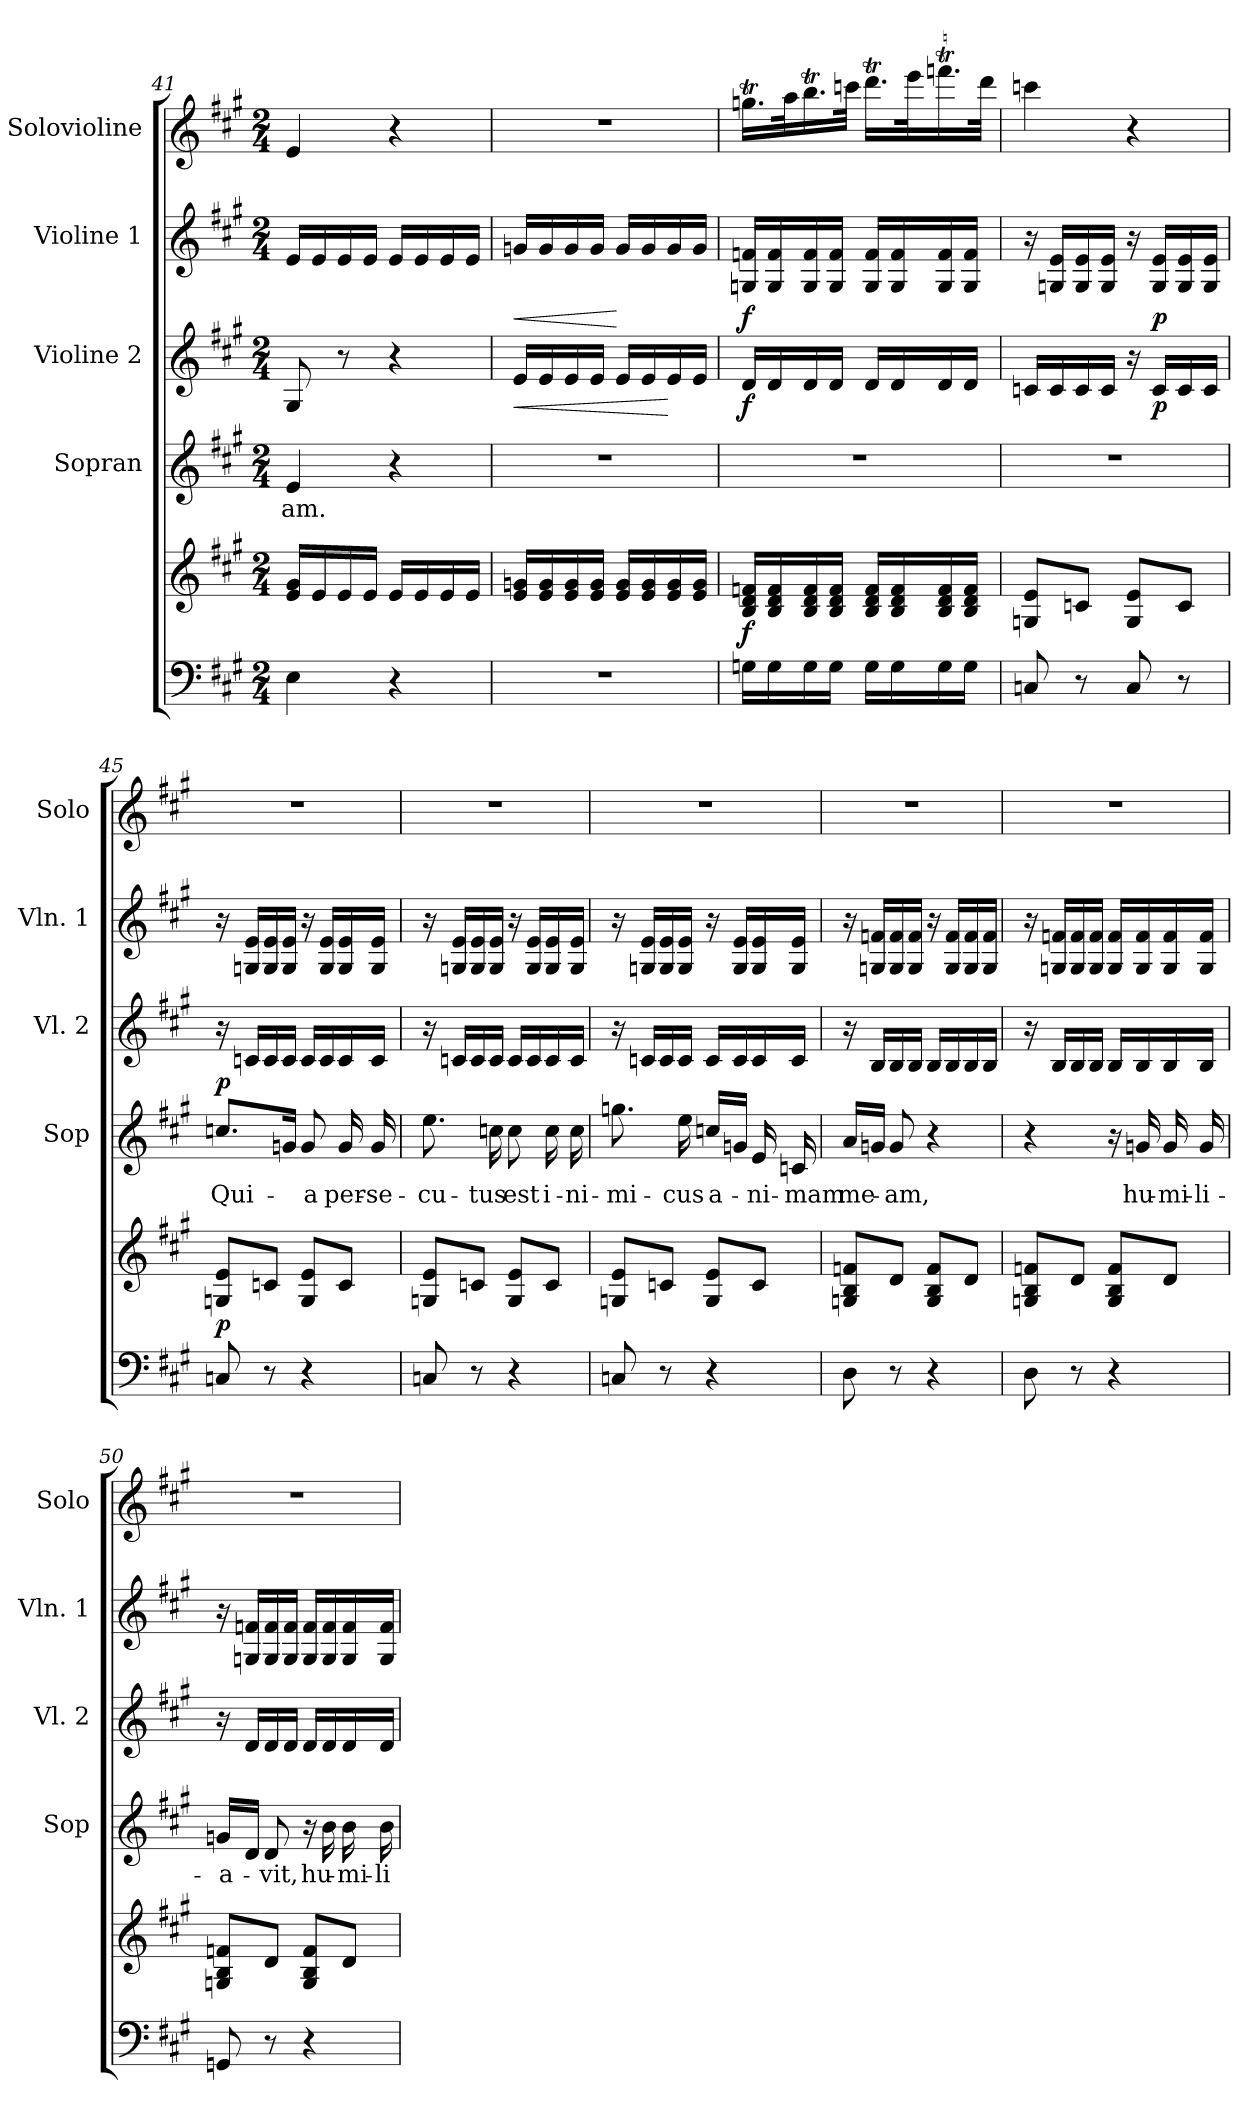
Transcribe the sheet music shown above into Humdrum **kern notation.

**kern	**kern	**dynam	**kern	**text	**dynam	**kern	**dynam	**kern	**dynam	**kern
*part5	*part5	*part5	*part4	*part4	*part4	*part3	*part3	*part2	*part2	*part1
*staff6	*staff5	*staff5/6	*staff4	*staff4	*staff4	*staff3	*staff3	*staff2	*staff2	*staff1
*	*	*	*I"Sopran	*	*	*I"Violine 2	*	*I"Violine 1	*	*I"Solovioline
*	*	*	*I'Sop	*	*	*I'Vl. 2	*	*I'Vln. 1	*	*I'Solo
!!LO:LB:g=z
*clefF4	*clefG2	*	*clefG2	*	*	*clefG2	*	*clefG2	*	*clefG2
*k[f#c#g#]	*k[f#c#g#]	*	*k[f#c#g#]	*	*	*k[f#c#g#]	*	*k[f#c#g#]	*	*k[f#c#g#]
*A:	*A:	*	*A:	*	*	*A:	*	*A:	*	*A:
*M2/4	*M2/4	*	*M2/4	*	*	*M2/4	*	*M2/4	*	*M2/4
=41	=41	=41	=41	=41	=41	=41	=41	=41	=41	=41
!	!	!	!	!LO:LY:b	!	!	!	!	!	!
4E\	16e/ 16g#/LL	.	4e/	-am.	.	8G#/	.	16e/LL	.	4e/
.	16e/	.	.	.	.	.	.	16e/	.	.
.	16e/	.	.	.	.	8r	.	16e/	.	.
.	16e/JJ	.	.	.	.	.	.	16e/JJ	.	.
4r	16e/LL	.	4r	.	.	4r	.	16e/LL	.	4r
.	16e/	.	.	.	.	.	.	16e/	.	.
.	16e/	.	.	.	.	.	.	16e/	.	.
.	16e/JJ	.	.	.	.	.	.	16e/JJ	.	.
=42	=42	=42	=42	=42	=42	=42	=42	=42	=42	=42
!	!	!	!	!	!	!	!LO:HP:b	!	!LO:HP:b	!
2r	16e/ 16gn/LL	.	2r	.	.	16e/LL	<	16gn/LL	<	2r
.	16e/ 16g/	.	.	.	.	16e/	.	16g/	.	.
.	16e/ 16g/	.	.	.	.	16e/	.	16g/	.	.
.	16e/ 16g/JJ	.	.	.	.	16e/JJ	.	16g/JJ	.	.
.	16e/ 16g/LL	.	.	.	.	16e/LL	.	16g/LL	[	.
.	16e/ 16g/	.	.	.	.	16e/	.	16g/	.	.
.	16e/ 16g/	.	.	.	.	16e/	[	16g/	.	.
.	16e/ 16g/JJ	.	.	.	.	16e/JJ	.	16g/JJ	.	.
=43	=43	=43	=43	=43	=43	=43	=43	=43	=43	=43
!	!	!LO:DY:b	!	!	!	!	!LO:DY:b	!	!LO:DY:b	!
16Gn\LL	16B/ 16d/ 16fn/LL	f	2r	.	.	16d/LL	f	16Gn/ 16fn/LL	f	16.ggnT\LL
16G\	16B/ 16d/ 16f/	.	.	.	.	16d/	.	16G/ 16f/	.	.
.	.	.	.	.	.	.	.	.	.	32aa\k
16G\	16B/ 16d/ 16f/	.	.	.	.	16d/	.	16G/ 16f/	.	16.bbT\
16G\JJ	16B/ 16d/ 16f/JJ	.	.	.	.	16d/JJ	.	16G/ 16f/JJ	.	.
.	.	.	.	.	.	.	.	.	.	32cccn\JJk
16G\LL	16B/ 16d/ 16f/LL	.	.	.	.	16d/LL	.	16G/ 16f/LL	.	16.dddT\LL
16G\	16B/ 16d/ 16f/	.	.	.	.	16d/	.	16G/ 16f/	.	.
.	.	.	.	.	.	.	.	.	.	32eee\k
16G\	16B/ 16d/ 16f/	.	.	.	.	16d/	.	16G/ 16f/	.	16.fffnT\
16G\JJ	16B/ 16d/ 16f/JJ	.	.	.	.	16d/JJ	.	16G/ 16f/JJ	.	.
.	.	.	.	.	.	.	.	.	.	32ddd\JJk
=44	=44	=44	=44	=44	=44	=44	=44	=44	=44	=44
8Cn/	8Gn/ 8e/L	.	2r	.	.	16cn/LL	.	16r	.	4cccn\
.	.	.	.	.	.	16c/	.	16Gn/ 16e/LL	.	.
8r	8cn/J	.	.	.	.	16c/	.	16G/ 16e/	.	.
.	.	.	.	.	.	16c/JJ	.	16G/ 16e/JJ	.	.
8C/	8G/ 8e/L	.	.	.	.	16r	.	16r	.	4r
!	!	!	!	!	!	!	!LO:DY:b	!	!LO:DY:b	!
.	.	.	.	.	.	16c/LL	p	16G/ 16e/LL	p	.
8r	8c/J	.	.	.	.	16c/	.	16G/ 16e/	.	.
.	.	.	.	.	.	16c/JJ	.	16G/ 16e/JJ	.	.
=45	=45	=45	=45	=45	=45	=45	=45	=45	=45	=45
!	!	!LO:DY:b	!	!LO:LY:b	!LO:DY:a	!	!	!	!	!
8Cn/	8Gn/ 8e/L	p	8.ccn/L	Qui-	p	16r	.	16r	.	2r
.	.	.	.	.	.	16cn/LL	.	16Gn/ 16e/LL	.	.
8r	8cn/J	.	.	.	.	16c/	.	16G/ 16e/	.	.
.	.	.	16gn/Jk	.	.	16c/JJ	.	16G/ 16e/JJ	.	.
!	!	!	!	!LO:LY:b	!	!	!	!	!	!
4r	8G/ 8e/L	.	8g/	-a	.	16c/LL	.	16r	.	.
.	.	.	.	.	.	16c/	.	16G/ 16e/LL	.	.
!	!	!	!	!LO:LY:b	!	!	!	!	!	!
.	8c/J	.	16g/	per-	.	16c/	.	16G/ 16e/	.	.
!	!	!	!	!LO:LY:b	!	!	!	!	!	!
.	.	.	16g/	-se-	.	16c/JJ	.	16G/ 16e/JJ	.	.
!!LO:PB:g=z
=46	=46	=46	=46	=46	=46	=46	=46	=46	=46	=46
!	!	!	!	!LO:LY:b	!	!	!	!	!	!
8Cn/	8Gn/ 8e/L	.	8.ee\	-cu-	.	16r	.	16r	.	2r
.	.	.	.	.	.	16cn/LL	.	16Gn/ 16e/LL	.	.
8r	8cn/J	.	.	.	.	16c/	.	16G/ 16e/	.	.
!	!	!	!	!LO:LY:b	!	!	!	!	!	!
.	.	.	16ccn\	-tus	.	16c/JJ	.	16G/ 16e/JJ	.	.
!	!	!	!	!LO:LY:b	!	!	!	!	!	!
4r	8G/ 8e/L	.	8cc\	est	.	16c/LL	.	16r	.	.
.	.	.	.	.	.	16c/	.	16G/ 16e/LL	.	.
!	!	!	!	!LO:LY:b	!	!	!	!	!	!
.	8c/J	.	16cc\	i-	.	16c/	.	16G/ 16e/	.	.
!	!	!	!	!LO:LY:b	!	!	!	!	!	!
.	.	.	16cc\	-ni-	.	16c/JJ	.	16G/ 16e/JJ	.	.
=47	=47	=47	=47	=47	=47	=47	=47	=47	=47	=47
!	!	!	!	!LO:LY:b	!	!	!	!	!	!
8Cn/	8Gn/ 8e/L	.	8.ggn\	-mi-	.	16r	.	16r	.	2r
.	.	.	.	.	.	16cn/LL	.	16Gn/ 16e/LL	.	.
8r	8cn/J	.	.	.	.	16c/	.	16G/ 16e/	.	.
!	!	!	!	!LO:LY:b	!	!	!	!	!	!
.	.	.	16ee\	-cus	.	16c/JJ	.	16G/ 16e/JJ	.	.
!	!	!	!	!LO:LY:b	!	!	!	!	!	!
4r	8G/ 8e/L	.	16ccn/LL	a-	.	16c/LL	.	16r	.	.
.	.	.	16gn/JJ	.	.	16c/	.	16G/ 16e/LL	.	.
!	!	!	!	!LO:LY:b	!	!	!	!	!	!
.	8c/J	.	16e/	-ni-	.	16c/	.	16G/ 16e/	.	.
!	!	!	!	!LO:LY:b	!	!	!	!	!	!
.	.	.	16cn/	-mam	.	16c/JJ	.	16G/ 16e/JJ	.	.
=48	=48	=48	=48	=48	=48	=48	=48	=48	=48	=48
!	!	!	!	!LO:LY:b	!	!	!	!	!	!
8D\	8Gn/ 8B/ 8fn/L	.	16a/LL	me-	.	16r	.	16r	.	2r
.	.	.	16gn/JJ	.	.	16B/LL	.	16Gn/ 16fn/LL	.	.
!	!	!	!	!LO:LY:b	!	!	!	!	!	!
8r	8d/J	.	8g/	-am,	.	16B/	.	16G/ 16f/	.	.
.	.	.	.	.	.	16B/JJ	.	16G/ 16f/JJ	.	.
4r	8G/ 8B/ 8f/L	.	4r	.	.	16B/LL	.	16r	.	.
.	.	.	.	.	.	16B/	.	16G/ 16f/LL	.	.
.	8d/J	.	.	.	.	16B/	.	16G/ 16f/	.	.
.	.	.	.	.	.	16B/JJ	.	16G/ 16f/JJ	.	.
=49	=49	=49	=49	=49	=49	=49	=49	=49	=49	=49
8D\	8Gn/ 8B/ 8fn/L	.	4r	.	.	16r	.	16r	.	2r
.	.	.	.	.	.	16B/LL	.	16Gn/ 16fn/LL	.	.
8r	8d/J	.	.	.	.	16B/	.	16G/ 16f/	.	.
.	.	.	.	.	.	16B/JJ	.	16G/ 16f/JJ	.	.
4r	8G/ 8B/ 8f/L	.	16r	.	.	16B/LL	.	16G/ 16f/LL	.	.
!	!	!	!	!LO:LY:b	!	!	!	!	!	!
.	.	.	16gn/	hu-	.	16B/	.	16G/ 16f/	.	.
!	!	!	!	!LO:LY:b	!	!	!	!	!	!
.	8d/J	.	16g/	-mi-	.	16B/	.	16G/ 16f/	.	.
!	!	!	!	!LO:LY:b	!	!	!	!	!	!
.	.	.	16g/	-li-	.	16B/JJ	.	16G/ 16f/JJ	.	.
!!LO:LB:g=z
=50	=50	=50	=50	=50	=50	=50	=50	=50	=50	=50
!	!	!	!	!LO:LY:b	!	!	!	!	!	!
8GGn/	8Gn/ 8B/ 8fn/L	.	16gn/LL	-a-	.	16r	.	16r	.	2r
.	.	.	16d/JJ	.	.	16d/LL	.	16Gn/ 16fn/LL	.	.
!	!	!	!	!LO:LY:b	!	!	!	!	!	!
8r	8d/J	.	8d/	-vit,	.	16d/	.	16G/ 16f/	.	.
.	.	.	.	.	.	16d/JJ	.	16G/ 16f/JJ	.	.
4r	8G/ 8B/ 8f/L	.	16r	.	.	16d/LL	.	16G/ 16f/LL	.	.
!	!	!	!	!LO:LY:b	!	!	!	!	!	!
.	.	.	16b\	hu-	.	16d/	.	16G/ 16f/	.	.
!	!	!	!	!LO:LY:b	!	!	!	!	!	!
.	8d/J	.	16b\	-mi-	.	16d/	.	16G/ 16f/	.	.
!	!	!	!	!LO:LY:b	!	!	!	!	!	!
.	.	.	16b\	-li-	.	16d/JJ	.	16G/ 16f/JJ	.	.
=	=	=	=	=	=	=	=	=	=	=
*-	*-	*-	*-	*-	*-	*-	*-	*-	*-	*-
